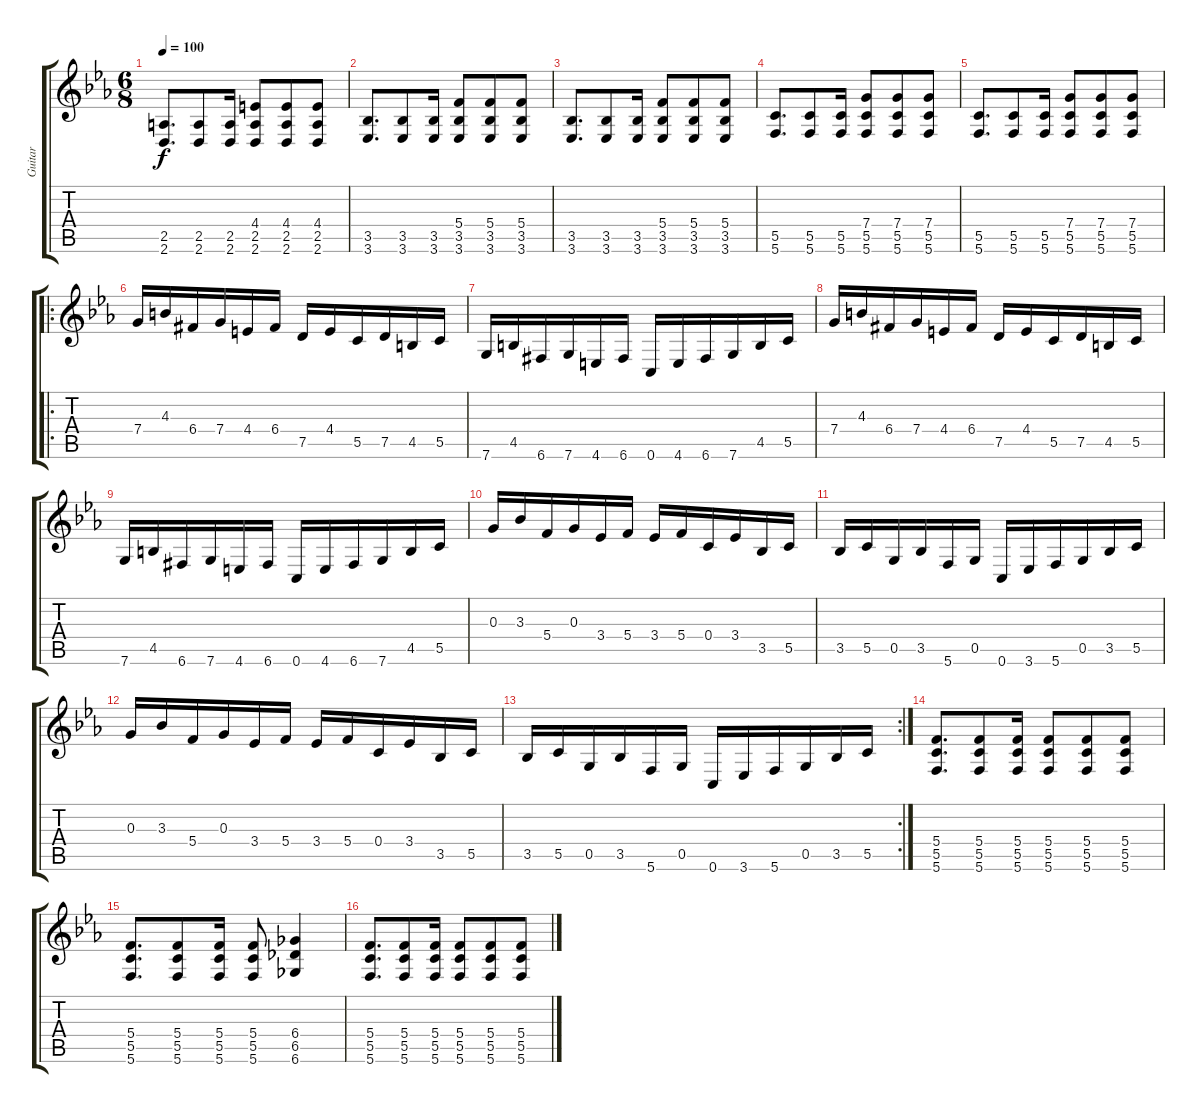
\track ("Guitar" "Guitar") {mute instrument distortionguitar}
\staff {score tabs}
\tuning (E4 C4 G3 C3 G2 C2) {hide}
\ts (6 8)
\tempo 100
\clef g2
\ks eb
(2.5 2.6).8{d dy f} (2.5 2.6).8 (2.5 2.6).16 (4.4 2.5 2.6).8 (4.4 2.5 2.6).8 (4.4 2.5 2.6).8 |
(3.5 3.6).8{d} (3.5 3.6).8 (3.5 3.6).16 (5.4 3.5 3.6).8 (5.4 3.5 3.6).8 (5.4 3.5 3.6).8 |
(3.5 3.6).8{d} (3.5 3.6).8 (3.5 3.6).16 (5.4 3.5 3.6).8 (5.4 3.5 3.6).8 (5.4 3.5 3.6).8 |
(5.5 5.6).8{d} (5.5 5.6).8 (5.5 5.6).16 (7.4 5.5 5.6).8 (7.4 5.5 5.6).8 (7.4 5.5 5.6).8 |
(5.5 5.6).8{d} (5.5 5.6).8 (5.5 5.6).16 (7.4 5.5 5.6).8 (7.4 5.5 5.6).8 (7.4 5.5 5.6).8 |
\ro
7.4.16 4.3.16 6.4{acc #}.16 7.4.16 4.4.16 6.4{acc #}.16 7.5.16 4.4.16 5.5.16 7.5.16 4.5.16 5.5.16 |
7.6.16 4.5.16 6.6{acc #}.16 7.6.16 4.6.16 6.6{acc #}.16 0.6.16 4.6.16 6.6{acc #}.16 7.6.16 4.5.16 5.5.16 |
7.4.16 4.3.16 6.4{acc #}.16 7.4.16 4.4.16 6.4{acc #}.16 7.5.16 4.4.16 5.5.16 7.5.16 4.5.16 5.5.16 |
7.6.16 4.5.16 6.6{acc #}.16 7.6.16 4.6.16 6.6{acc #}.16 0.6.16 4.6.16 6.6{acc #}.16 7.6.16 4.5.16 5.5.16 |
0.3.16 3.3.16 5.4.16 0.3.16 3.4.16 5.4.16 3.4.16 5.4.16 0.4.16 3.4.16 3.5.16 5.5.16 |
3.5.16 5.5.16 0.5.16 3.5.16 5.6.16 0.5.16 0.6.16 3.6.16 5.6.16 0.5.16 3.5.16 5.5.16 |
0.3.16 3.3.16 5.4.16 0.3.16 3.4.16 5.4.16 3.4.16 5.4.16 0.4.16 3.4.16 3.5.16 5.5.16 |
\rc 2
3.5.16 5.5.16 0.5.16 3.5.16 5.6.16 0.5.16 0.6.16 3.6.16 5.6.16 0.5.16 3.5.16 5.5.16 |
(5.4 5.5 5.6).8{d} (5.4 5.5 5.6).8 (5.4 5.5 5.6).16 (5.4 5.5 5.6).8 (5.4 5.5 5.6).8 (5.4 5.5 5.6).8 |
(5.4 5.5 5.6).8{d} (5.4 5.5 5.6).8 (5.4 5.5 5.6).16 (5.4 5.5 5.6).8 (6.4 6.5 6.6).4 |
(5.4 5.5 5.6).8{d} (5.4 5.5 5.6).8 (5.4 5.5 5.6).16 (5.4 5.5 5.6).8 (5.4 5.5 5.6).8 (5.4 5.5 5.6).8
